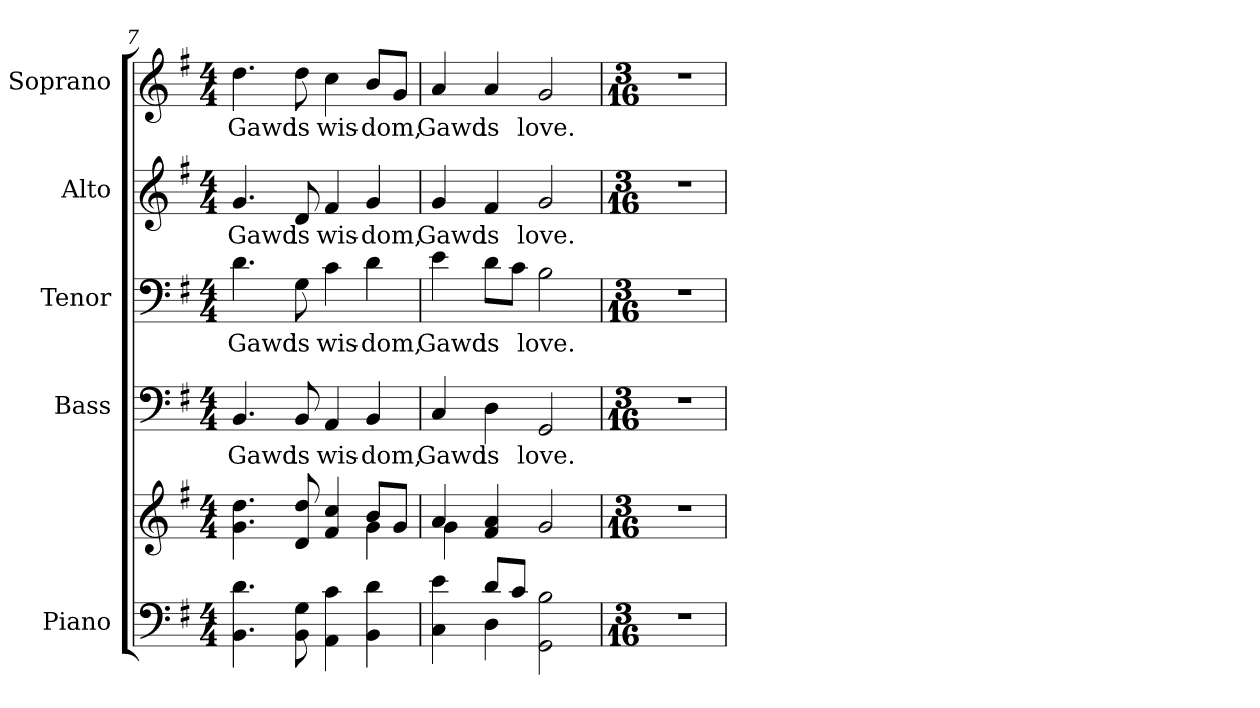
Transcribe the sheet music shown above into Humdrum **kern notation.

**kern	**kern	**kern	**text	**kern	**text	**kern	**text	**kern	**text
*part5	*part5	*part4	*part4	*part3	*part3	*part2	*part2	*part1	*part1
*staff6	*staff5	*staff4	*staff4	*staff3	*staff3	*staff2	*staff2	*staff1	*staff1
*I"Piano	*	*I"Bass	*	*I"Tenor	*	*I"Alto	*	*I"Soprano	*
*I'Pno.	*	*I'B.	*	*I'T.	*	*I'A.	*	*I'S.	*
!!LO:PB:g=z
*clefF4	*clefG2	*clefF4	*	*clefF4	*	*clefG2	*	*clefG2	*
*k[f#]	*k[f#]	*k[f#]	*	*k[f#]	*	*k[f#]	*	*k[f#]	*
*G:	*G:	*G:	*	*G:	*	*G:	*	*G:	*
*M4/4	*M4/4	*M4/4	*	*M4/4	*	*M4/4	*	*M4/4	*
=7	=7	=7	=7	=7	=7	=7	=7	=7	=7
*	*^	*	*	*	*	*	*	*	*
!	!	!	!	!LO:LY:b:color=#000000	!	!	!	!	!	!
!	!	!	!	!	!	!LO:LY:b:color=#000000	!	!	!	!
!	!	!	!	!	!	!	!	!LO:LY:b:color=#000000	!	!
!	!	!	!	!	!	!	!	!	!	!LO:LY:b:color=#000000
4.BBi\ 4.di	4.gi\ 4.ddi	2ryy	4.BBi/	Gawd	4.di\	Gawd	4.gi/	Gawd	4.ddi\	Gawd
!	!	!	!	!LO:LY:b:color=#000000	!	!	!	!	!	!
!	!	!	!	!	!	!LO:LY:b:color=#000000	!	!	!	!
!	!	!	!	!	!	!	!	!LO:LY:b:color=#000000	!	!
!	!	!	!	!	!	!	!	!	!	!LO:LY:b:color=#000000
8BBi\ 8Gi	8di/ 8ddi	.	8BBi/	is	8Gi\	is	8di/	is	8ddi\	is
!	!	!	!	!LO:LY:b:color=#000000	!	!	!	!	!	!
!	!	!	!	!	!	!LO:LY:b:color=#000000	!	!	!	!
!	!	!	!	!	!	!	!	!LO:LY:b:color=#000000	!	!
!	!	!	!	!	!	!	!	!	!	!LO:LY:b:color=#000000
4AAi\ 4ci	4f#i/ 4cci	4ryy	4AAi/	wis-	4ci\	wis-	4f#i/	wis-	4cci\	wis-
!	!	!	!	!LO:LY:b:color=#000000	!	!	!	!	!	!
!	!	!	!	!	!	!LO:LY:b:color=#000000	!	!	!	!
!	!	!	!	!	!	!	!	!LO:LY:b:color=#000000	!	!
!	!	!	!	!	!	!	!	!	!	!LO:LY:b:color=#000000
4BBi\ 4di	8bi/L	4gi\	4BBi/	-dom,	4di\	-dom,	4gi/	-dom,	8bi/L	-dom,
.	8gi/J	.	.	.	.	.	.	.	8gi/J	.
=8	=8	=8	=8	=8	=8	=8	=8	=8	=8	=8
*^	*	*	*	*	*	*	*	*	*	*
!	!	!	!	!	!LO:LY:b:color=#000000	!	!	!	!	!	!
!	!	!	!	!	!	!	!LO:LY:b:color=#000000	!	!	!	!
!	!	!	!	!	!	!	!	!	!LO:LY:b:color=#000000	!	!
!	!	!	!	!	!	!	!	!	!	!	!LO:LY:b:color=#000000
4Ci\ 4ei	4ryy	4ai/	4gi\	4Ci/	Gawd	4ei\	Gawd	4gi/	Gawd	4ai/	Gawd
!	!	!	!	!	!LO:LY:b:color=#000000	!	!	!	!	!	!
!	!	!	!	!	!	!	!LO:LY:b:color=#000000	!	!	!	!
!	!	!	!	!	!	!	!	!	!LO:LY:b:color=#000000	!	!
!	!	!	!	!	!	!	!	!	!	!	!LO:LY:b:color=#000000
8di/L	4Di\	4f#i/ 4ai	4ryy	4Di\	is	8di\L	is	4f#i/	is	4ai/	is
8ci/J	.	.	.	.	.	8ci\J	.	.	.	.	.
!	!	!	!	!	!LO:LY:b:color=#000000	!	!	!	!	!	!
!	!	!	!	!	!	!	!LO:LY:b:color=#000000	!	!	!	!
!	!	!	!	!	!	!	!	!	!LO:LY:b:color=#000000	!	!
!	!	!	!	!	!	!	!	!	!	!	!LO:LY:b:color=#000000
2GGi\ 2Bi	2ryy	2gi/	2ryy	2GGi/	love.	2Bi\	love.	2gi/	love.	2gi/	love.
*v	*v	*	*	*	*	*	*	*	*	*	*
*	*v	*v	*	*	*	*	*	*	*	*
!!LO:PB:g=z
=9	=9	=9	=9	=9	=9	=9	=9	=9	=9
*M3/16	*M3/16	*M3/16	*	*M3/16	*	*M3/16	*	*M3/16	*
*^	*^	*	*	*	*	*	*	*	*
!LO:N:vis=1	!	!LO:N:vis=1	!	!LO:N:vis=1	!	!LO:N:vis=1	!	!LO:N:vis=1	!	!LO:N:vis=1	!
*v	*v	*	*	*	*	*	*	*	*	*	*
*	*v	*v	*	*	*	*	*	*	*	*
8.r	8.r	8.r	.	8.r	.	8.r	.	8.r	.
=	=	=	=	=	=	=	=	=	=
*-	*-	*-	*-	*-	*-	*-	*-	*-	*-
